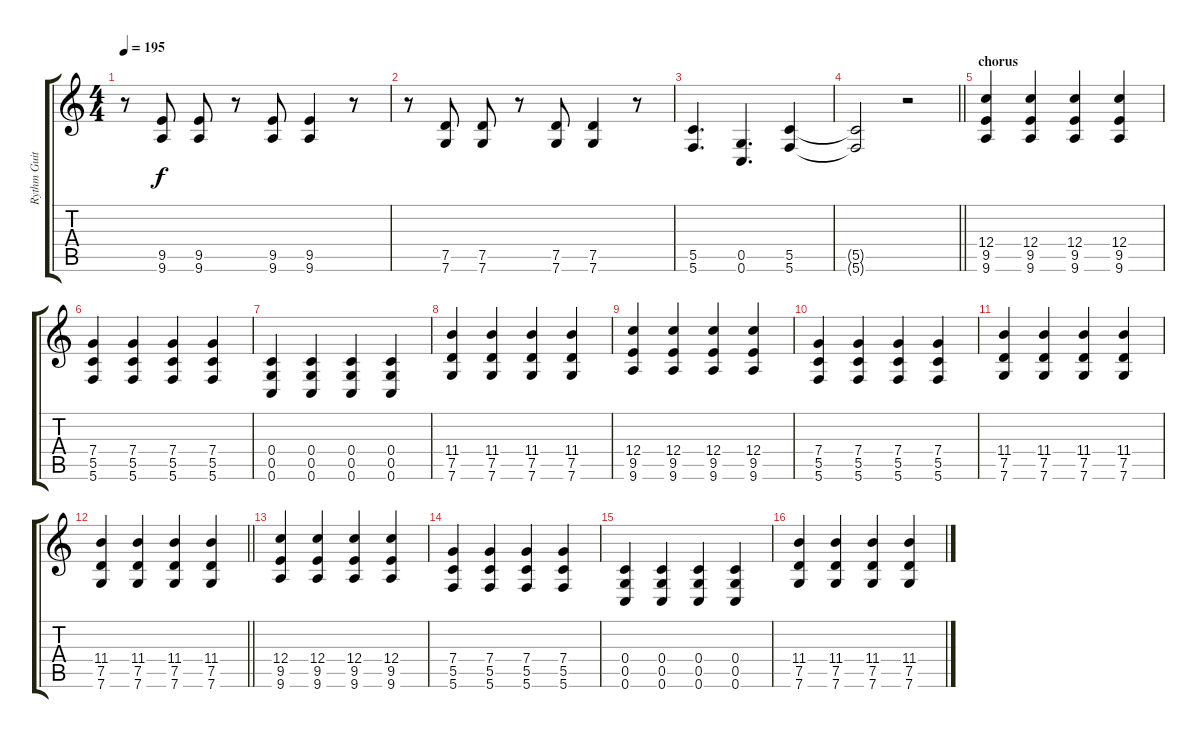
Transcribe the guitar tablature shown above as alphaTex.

\track ("Rythm Guitar" "Rythm Guit") {instrument overdrivenguitar}
\staff {score tabs}
\tuning (D4 A3 F3 C3 G2 C2) {hide}
\ts (4 4)
\tempo 195
\clef g2
\ks c
r.8{dy f} (9.5 9.6).8 (9.5 9.6).8 r.8 (9.5 9.6).8 (9.5 9.6).4 r.8 |
r.8 (7.5 7.6).8 (7.5 7.6).8 r.8 (7.5 7.6).8 (7.5 7.6).4 r.8 |
(5.5 5.6).4{d} (0.5 0.6).4{d} (5.5 5.6).4 |
\barLineRight lightlight
(5.5{t} 5.6{t}).2 r.2 |
\section ("" "chorus")
(12.4 9.5 9.6).4 (12.4 9.5 9.6).4 (12.4 9.5 9.6).4 (12.4 9.5 9.6).4 |
(7.4 5.5 5.6).4 (7.4 5.5 5.6).4 (7.4 5.5 5.6).4 (7.4 5.5 5.6).4 |
(0.4 0.5 0.6).4 (0.4 0.5 0.6).4 (0.4 0.5 0.6).4 (0.4 0.5 0.6).4 |
(11.4 7.5 7.6).4 (11.4 7.5 7.6).4 (11.4 7.5 7.6).4 (11.4 7.5 7.6).4 |
(12.4 9.5 9.6).4 (12.4 9.5 9.6).4 (12.4 9.5 9.6).4 (12.4 9.5 9.6).4 |
(7.4 5.5 5.6).4 (7.4 5.5 5.6).4 (7.4 5.5 5.6).4 (7.4 5.5 5.6).4 |
(11.4 7.5 7.6).4 (11.4 7.5 7.6).4 (11.4 7.5 7.6).4 (11.4 7.5 7.6).4 |
\barLineRight lightlight
(11.4 7.5 7.6).4 (11.4 7.5 7.6).4 (11.4 7.5 7.6).4 (11.4 7.5 7.6).4 |
(12.4 9.5 9.6).4 (12.4 9.5 9.6).4 (12.4 9.5 9.6).4 (12.4 9.5 9.6).4 |
(7.4 5.5 5.6).4 (7.4 5.5 5.6).4 (7.4 5.5 5.6).4 (7.4 5.5 5.6).4 |
(0.4 0.5 0.6).4 (0.4 0.5 0.6).4 (0.4 0.5 0.6).4 (0.4 0.5 0.6).4 |
(11.4 7.5 7.6).4 (11.4 7.5 7.6).4 (11.4 7.5 7.6).4 (11.4 7.5 7.6).4
